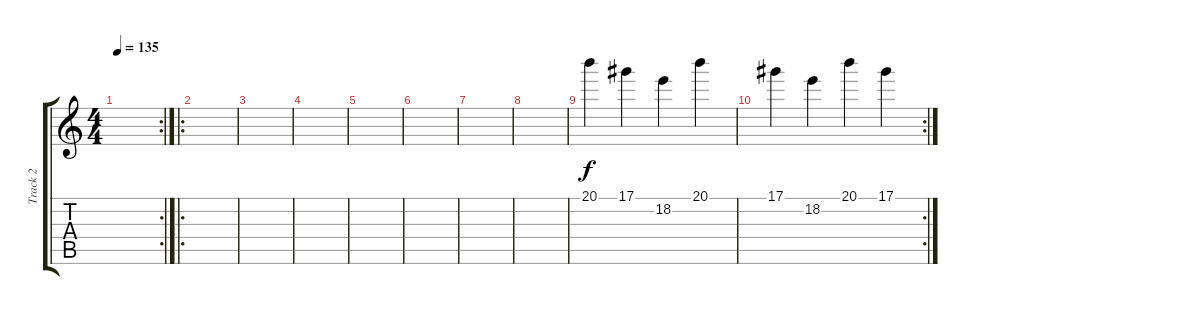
\track ("Track 2" "Track 2") {instrument acousticguitarsteel}
\staff {score tabs}
\tuning (Eb4 Bb3 Gb3 Db3 Ab2 Eb2) {hide}
\rc 2
\ts (4 4)
\tempo 135
\clef g2
\ks c
|
\ro
|
|
|
|
|
|
|
20.1.4 17.1.4 18.2.4 20.1.4 |
\rc 2
17.1.4 18.2.4 20.1.4 17.1.4
